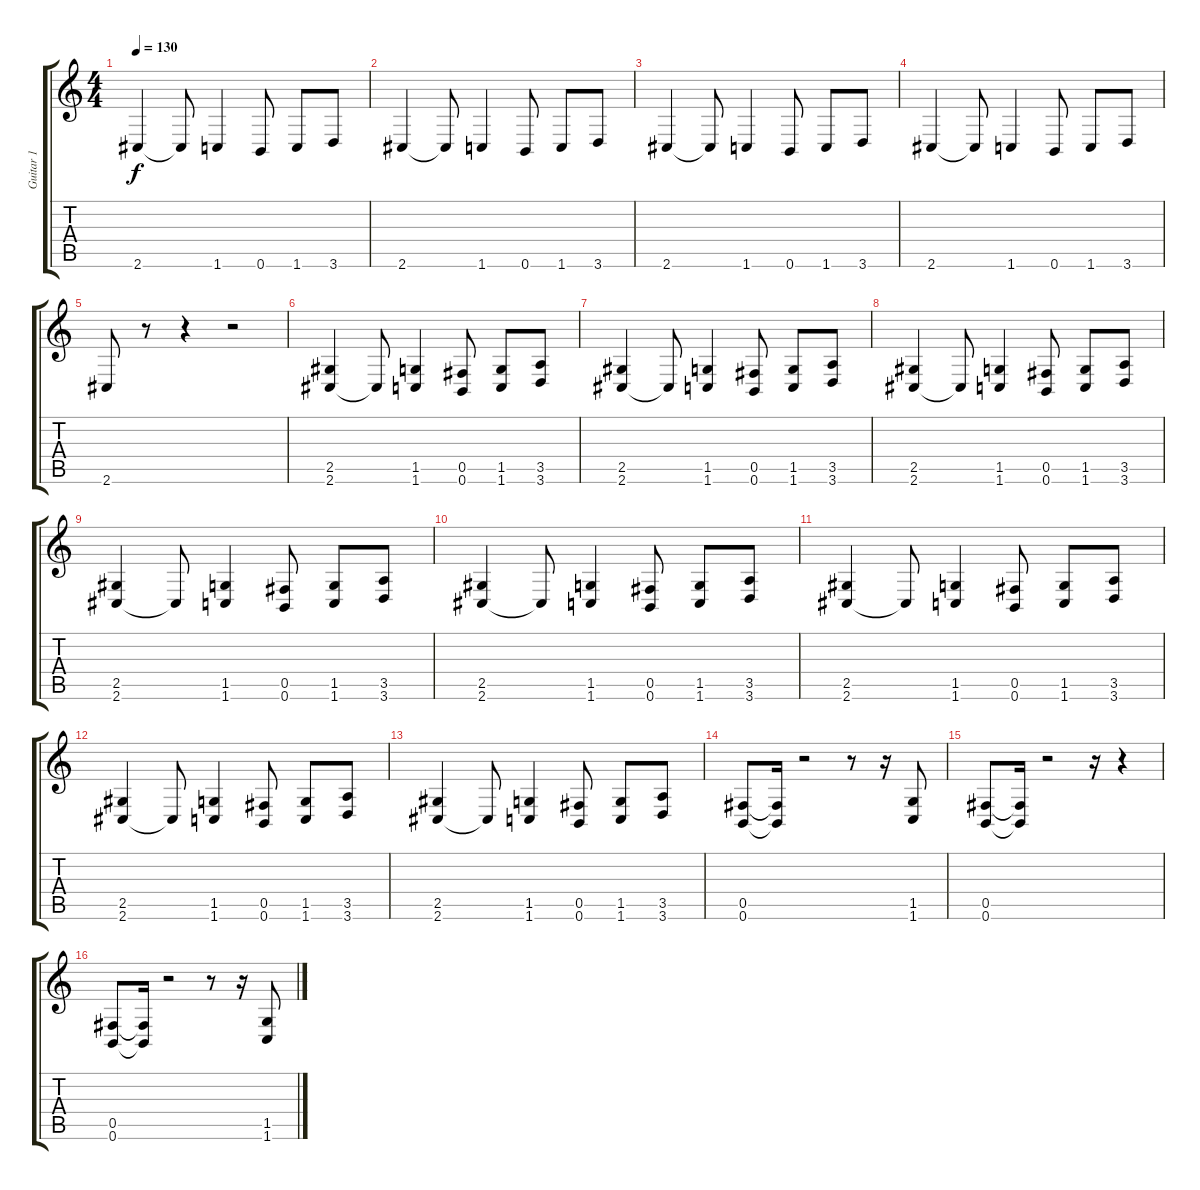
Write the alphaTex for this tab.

\track ("Guitar 1" "Guitar 1") {instrument distortionguitar}
\staff {score tabs}
\tuning (Db4 Ab3 E3 B2 Gb2 B1) {hide}
\ts (4 4)
\tempo 130
\clef g2
\ks c
2.6.4{dy f} 2.6{t}.8 1.6.4 0.6.8 1.6.8 3.6.8 |
2.6.4 2.6{t}.8 1.6.4 0.6.8 1.6.8 3.6.8 |
2.6.4 2.6{t}.8 1.6.4 0.6.8 1.6.8 3.6.8 |
2.6.4 2.6{t}.8 1.6.4 0.6.8 1.6.8 3.6.8 |
2.6.8 r.8 r.4 r.2 |
(2.5 2.6).4 2.6{t}.8 (1.5 1.6).4 (0.5 0.6).8 (1.5 1.6).8 (3.5 3.6).8 |
(2.5 2.6).4 2.6{t}.8 (1.5 1.6).4 (0.5 0.6).8 (1.5 1.6).8 (3.5 3.6).8 |
(2.5 2.6).4 2.6{t}.8 (1.5 1.6).4 (0.5 0.6).8 (1.5 1.6).8 (3.5 3.6).8 |
(2.5 2.6).4 2.6{t}.8 (1.5 1.6).4 (0.5 0.6).8 (1.5 1.6).8 (3.5 3.6).8 |
(2.5 2.6).4 2.6{t}.8 (1.5 1.6).4 (0.5 0.6).8 (1.5 1.6).8 (3.5 3.6).8 |
(2.5 2.6).4 2.6{t}.8 (1.5 1.6).4 (0.5 0.6).8 (1.5 1.6).8 (3.5 3.6).8 |
(2.5 2.6).4 2.6{t}.8 (1.5 1.6).4 (0.5 0.6).8 (1.5 1.6).8 (3.5 3.6).8 |
(2.5 2.6).4 2.6{t}.8 (1.5 1.6).4 (0.5 0.6).8 (1.5 1.6).8 (3.5 3.6).8 |
(0.5 0.6).8 (0.5{t} 0.6{t}).16 r.2 r.8 r.16 (1.5 1.6).8 |
(0.5 0.6).8 (0.5{t} 0.6{t}).16 r.2 r.16 r.4 |
(0.5 0.6).8 (0.5{t} 0.6{t}).16 r.2 r.8 r.16 (1.5 1.6).8
